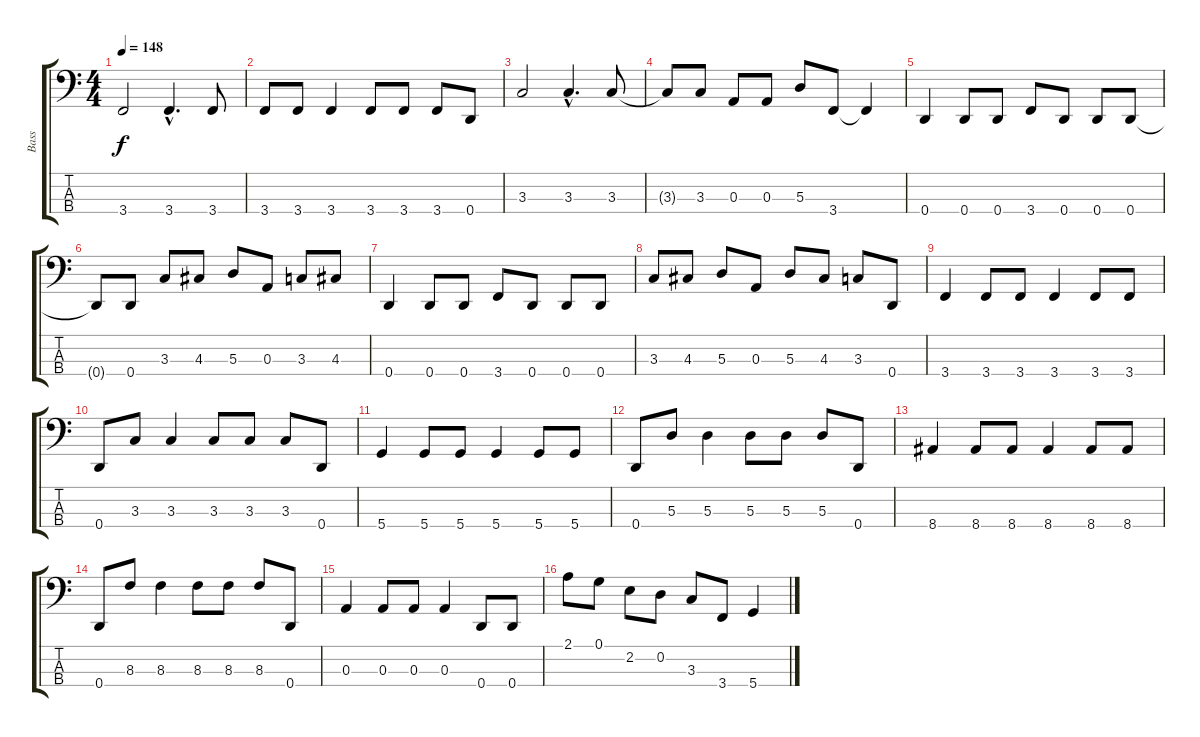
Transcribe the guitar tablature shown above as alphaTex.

\track ("Bass" "Bass") {instrument electricbassfinger}
\staff {score tabs}
\tuning (G2 D2 A1 D1) {hide}
\ts (4 4)
\tempo 148
\clef f4
\ks c
3.4.2{dy f} 3.4{hac}.4{d} 3.4.8 |
3.4.8 3.4.8 3.4.4 3.4.8 3.4.8 3.4.8 0.4.8 |
3.3.2 3.3{hac}.4{d} 3.3.8 |
3.3{t}.8 3.3.8 0.3.8 0.3.8 5.3.8 3.4.8 3.4{t}.4 |
0.4.4 0.4.8 0.4.8 3.4.8 0.4.8 0.4.8 0.4.8 |
0.4{t}.8 0.4.8 3.3.8 4.3.8 5.3.8 0.3.8 3.3.8 4.3.8 |
0.4.4 0.4.8 0.4.8 3.4.8 0.4.8 0.4.8 0.4.8 |
3.3.8 4.3.8 5.3.8 0.3.8 5.3.8 4.3.8 3.3.8 0.4.8 |
3.4.4 3.4.8 3.4.8 3.4.4 3.4.8 3.4.8 |
0.4.8 3.3.8 3.3.4 3.3.8 3.3.8 3.3.8 0.4.8 |
5.4.4 5.4.8 5.4.8 5.4.4 5.4.8 5.4.8 |
0.4.8 5.3.8 5.3.4 5.3.8 5.3.8 5.3.8 0.4.8 |
8.4.4 8.4.8 8.4.8 8.4.4 8.4.8 8.4.8 |
0.4.8 8.3.8 8.3.4 8.3.8 8.3.8 8.3.8 0.4.8 |
0.3.4 0.3.8 0.3.8 0.3.4 0.4.8 0.4.8 |
2.1.8 0.1.8 2.2.8 0.2.8 3.3.8 3.4.8 5.4.4
